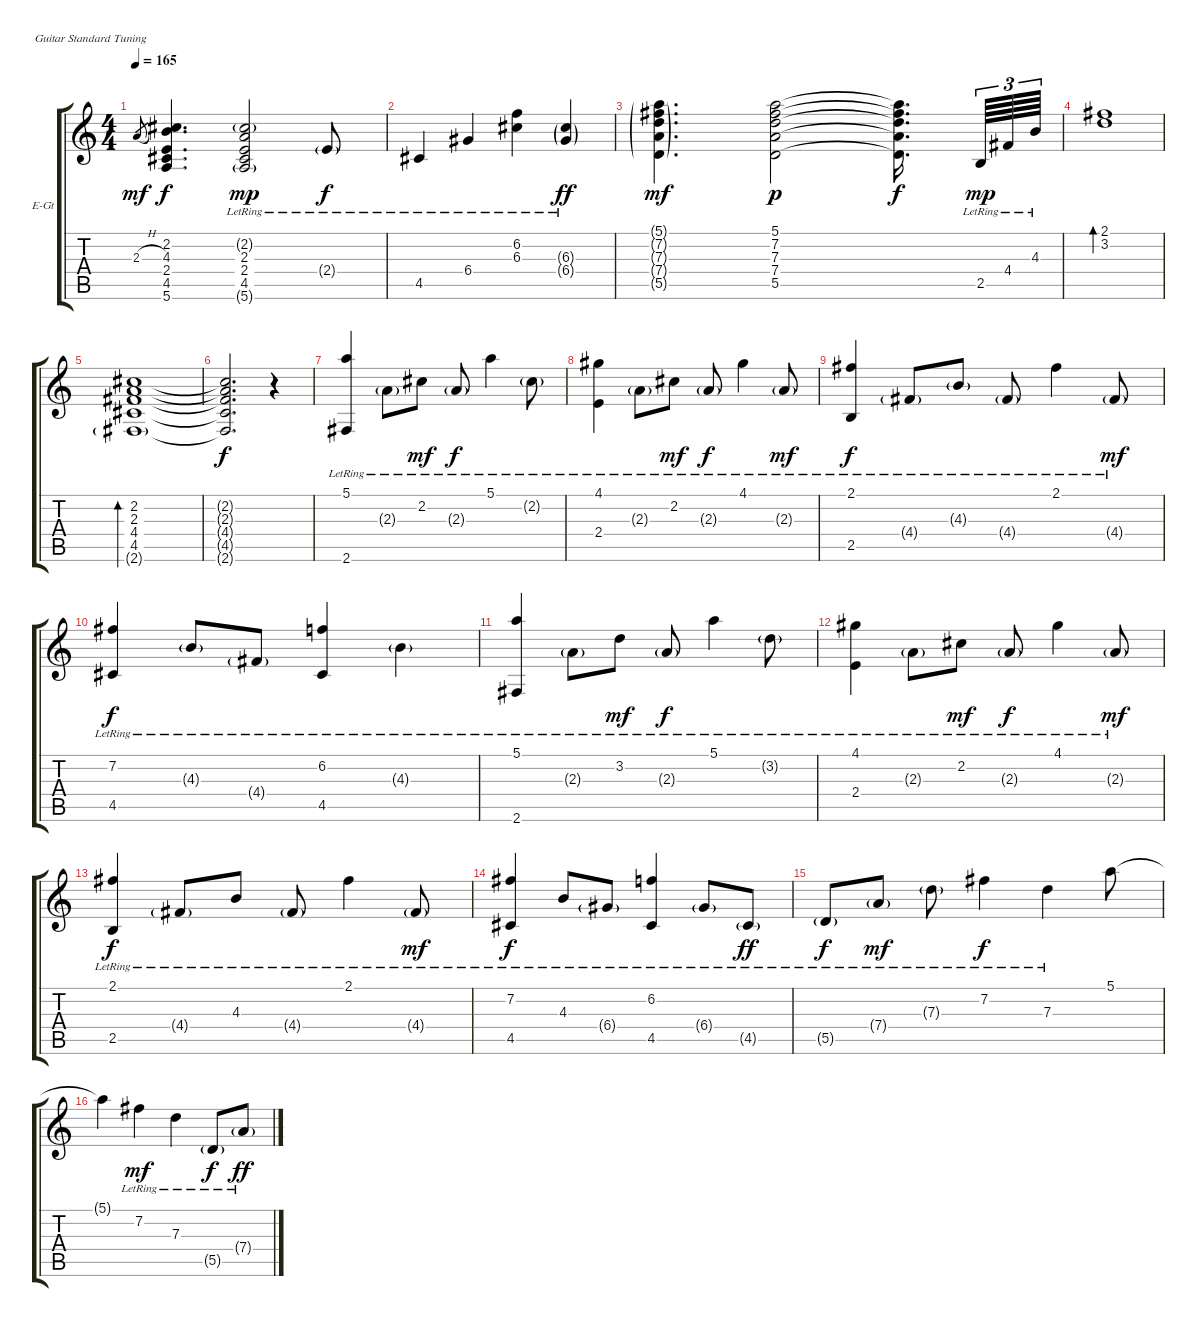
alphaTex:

\defaultSystemsLayout 4
\bracketExtendMode groupsimilarinstruments
\firstSystemTrackNameOrientation horizontal
\otherSystemsTrackNameOrientation horizontal
\track ("Electric Guitar" "E-Gt") {instrument electricguitarclean}
\staff {score tabs}
\tuning (E4 B3 G3 D3 A2 E2)
\ts (4 4)
\tempo 165
\clef g2
\ks c
2.3{h}.8{gr dy mf} (2.2 4.3 2.4 4.5 5.6).4{d dy f} (2.2{g lr} 2.3{lr} 2.4 4.5{lr} 5.6{g lr}).2{dy mp} 2.4{g lr}.8{dy f} |
4.5{lr}.4 6.4{lr}.4 (6.2{lr} 6.3).4 (6.3{g lr} 6.4{g}).4{dy ff} |
(5.1{g} 7.2{g} 7.3{g} 7.4{g} 5.5{g}).4{d dy mf} (5.1 7.2 7.3 7.4 5.5).2{dy p} (5.1{t} 7.2{t} 7.3{t} 7.4{t} 5.5{t}).16{d dy f} 2.5{lr}.64{tu (3 2) dy mp} 4.4{lr}.64{tu (3 2)} 4.3{lr}.64{tu (3 2)} |
(2.1 3.2).1{bd 30} |
(2.2 2.3 4.4 4.5 2.6{g}).1{bd 240} |
(2.2{t} 2.3{t} 4.4{t} 4.5{t} 2.6{t}).2{d dy f} r.4 |
(5.1{lr} 2.6{lr}).4 2.3{g lr}.8 2.2{lr}.8{dy mf} 2.3{g lr}.8{dy f} 5.1{lr}.4 2.2{g lr}.8 |
(4.1{lr} 2.4{lr}).4 2.3{g lr}.8 2.2{lr}.8{dy mf} 2.3{g lr}.8{dy f} 4.1{lr}.4 2.3{g lr}.8{dy mf} |
(2.1{lr} 2.5{lr}).4{dy f} 4.4{g lr}.8 4.3{g lr}.8 4.4{g lr}.8 2.1{lr}.4 4.4{g lr}.8{dy mf} |
(7.2{lr} 4.5{lr}).4{dy f} 4.3{g lr}.8 4.4{g lr}.8 (6.2{lr} 4.5{lr}).4 4.3{g lr}.4 |
(5.1{lr} 2.6{lr}).4 2.3{g lr}.8 3.2{lr}.8{dy mf} 2.3{g lr}.8{dy f} 5.1{lr}.4 3.2{g lr}.8 |
(4.1{lr} 2.4{lr}).4 2.3{g lr}.8 2.2{lr}.8{dy mf} 2.3{g lr}.8{dy f} 4.1{lr}.4 2.3{g lr}.8{dy mf} |
(2.1{lr} 2.5{lr}).4{dy f} 4.4{g lr}.8 4.3{lr}.8 4.4{g lr}.8 2.1{lr}.4 4.4{g lr}.8{dy mf} |
(7.2{lr} 4.5{lr}).4{dy f} 4.3{lr}.8 6.4{g lr}.8 (6.2{lr} 4.5{lr}).4 6.4{g lr}.8 4.5{g lr}.8{dy ff} |
5.5{g lr}.8{dy f} 7.4{g lr}.8{dy mf} 7.3{g lr}.8 7.2{lr}.4{dy f} 7.3{lr}.4 5.1.8 |
5.1{t}.4 7.2{lr}.4{dy mf} 7.3{lr}.4 5.5{g lr}.8{dy f} 7.4{g lr}.8{dy ff}
